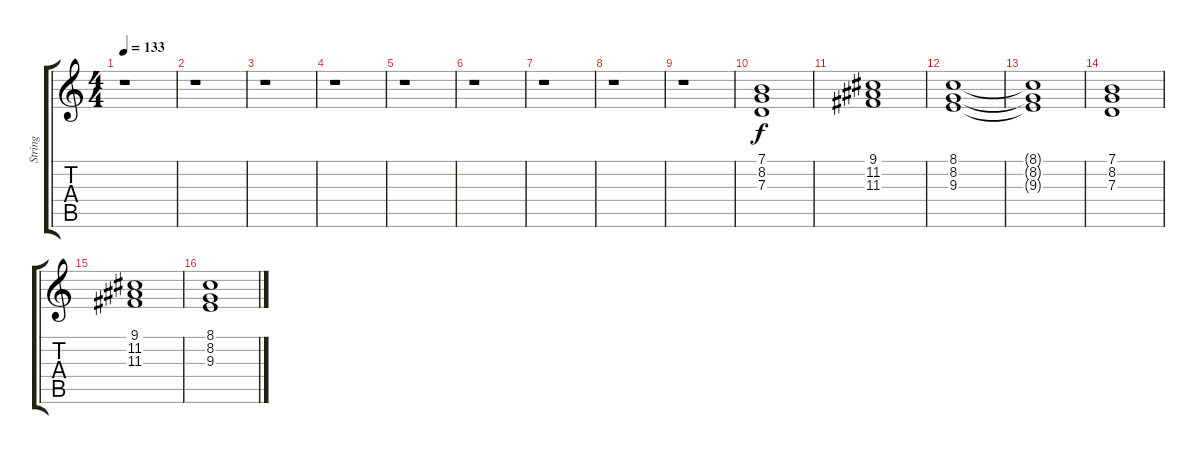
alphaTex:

\track ("String" "String") {instrument stringensemble1}
\staff {score tabs}
\tuning (E4 B3 G3 D3 A2 E2) {hide}
\ts (4 4)
\tempo 133
\clef g2
\ks c
r.1{dy f} |
r.1 |
r.1 |
r.1 |
r.1 |
r.1 |
r.1 |
r.1 |
r.1 |
(7.1 8.2 7.3).1 |
(9.1 11.2 11.3).1 |
(8.1 8.2 9.3).1 |
(8.1{t} 8.2{t} 9.3{t}).1 |
(7.1 8.2 7.3).1 |
(9.1 11.2 11.3).1 |
(8.1 8.2 9.3).1
